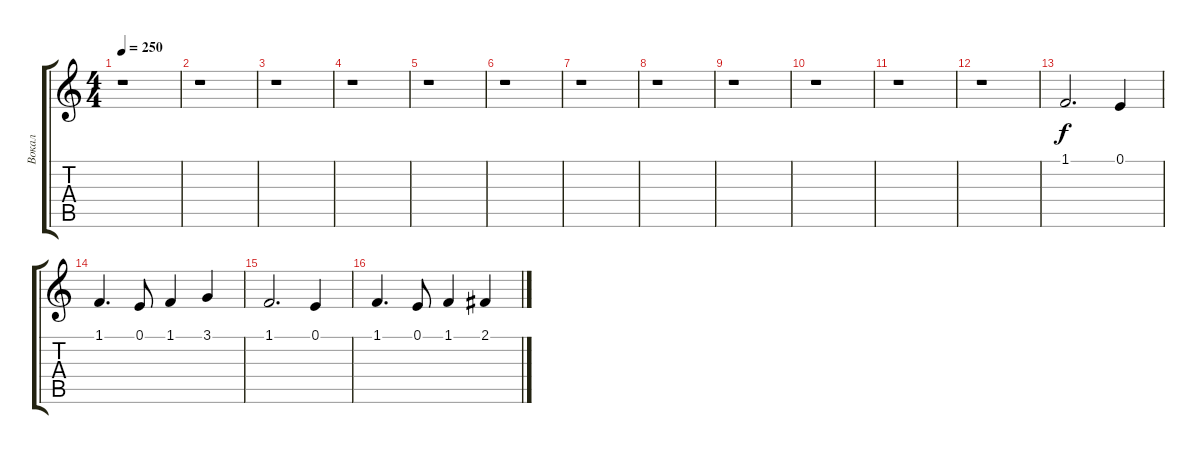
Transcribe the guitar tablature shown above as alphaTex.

\track ("Вокал" "Вокал") {instrument pad1newage}
\staff {score tabs}
\tuning (E4 B3 G3 D3 A2 E2) {hide}
\ts (4 4)
\tempo 250
\clef g2
\ks c
r.1{dy f} |
r.1 |
r.1 |
r.1 |
r.1 |
r.1 |
r.1 |
r.1 |
r.1 |
r.1 |
r.1 |
r.1 |
1.1.2{d} 0.1.4 |
1.1.4{d} 0.1.8 1.1.4 3.1.4 |
1.1.2{d} 0.1.4 |
1.1.4{d} 0.1.8 1.1.4 2.1.4
